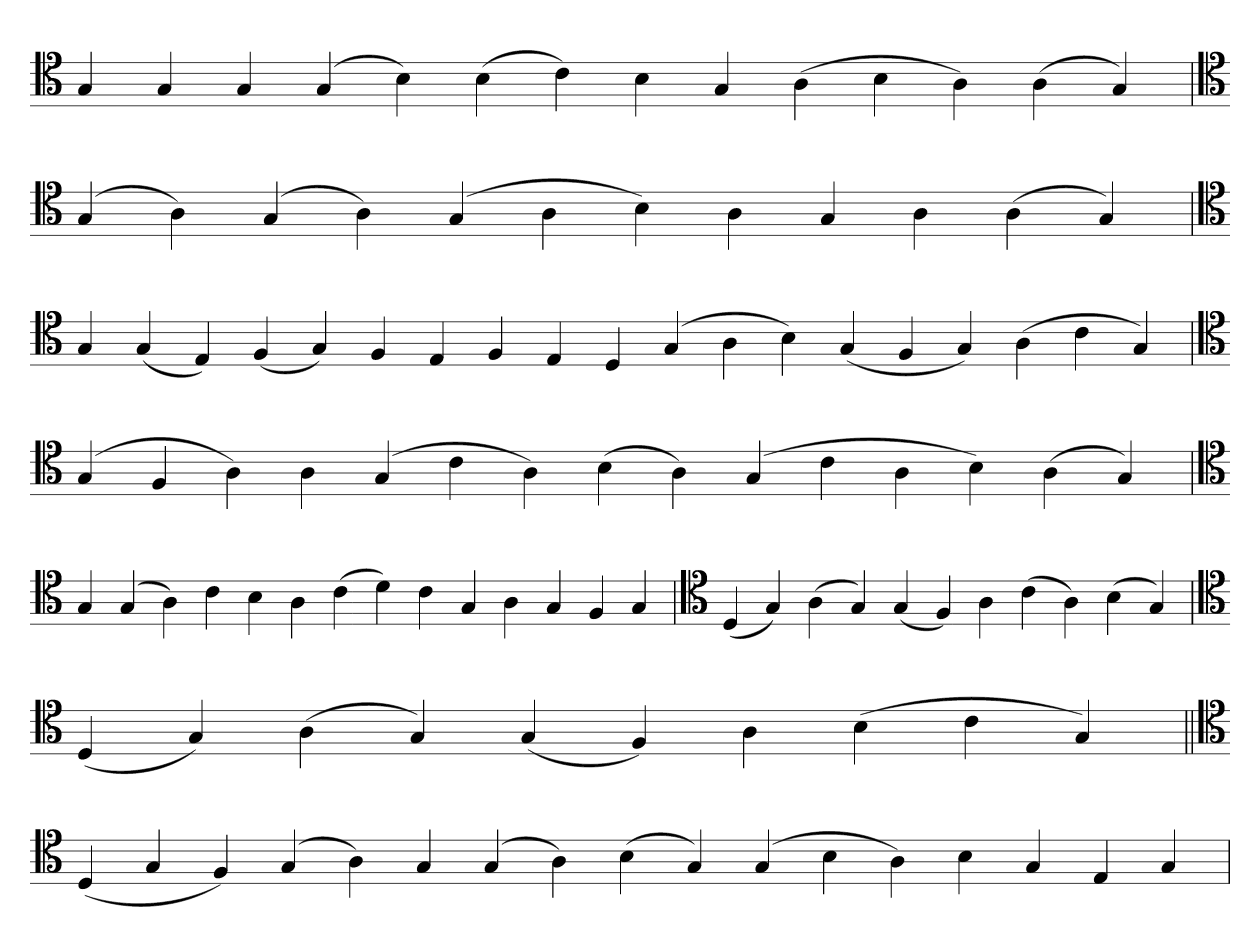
**kern
*part1
*staff1
*clefC4
=
4G
4G
4G
(4G
4B)
(4B
4c)
4B
4G
(4A
4B
4A)
(4A
4G)
=`
*clefC4
(4G
4A)
(4G
4A)
(4G
4A
4B)
4A
4G
4A
(4A
4G)
=
*clefC4
4G
(4G
4E)
(4F
4G)
4F
4E
4F
4E
4D
(4G
4A
4B)
(4G
4F
4G)
(4A
4c
4G)
=`
*clefC4
(4G
4F
4A)
4A
(4G
4c
4A)
(4B
4A)
(4G
4c
4A
4B)
(4A
4G)
='
*clefC4
4G
(4G
4A)
4c
4B
4A
(4c
4d)
4c
4G
4A
4G
4F
4G
='
*clefC4
(4D
4G)
(4A
4G)
(4G
4F)
4A
(4c
4A)
(4B
4G)
=`
*clefC4
(4D
4G)
(4A
4G)
(4G
4F)
4A
(4B
4c
4G)
=||
*clefC4
(4D
4G
4F)
(4G
4A)
4G
(4G
4A)
(4B
4G)
(4G
4B
4A)
4B
4G
4E
4G
=`
*-
